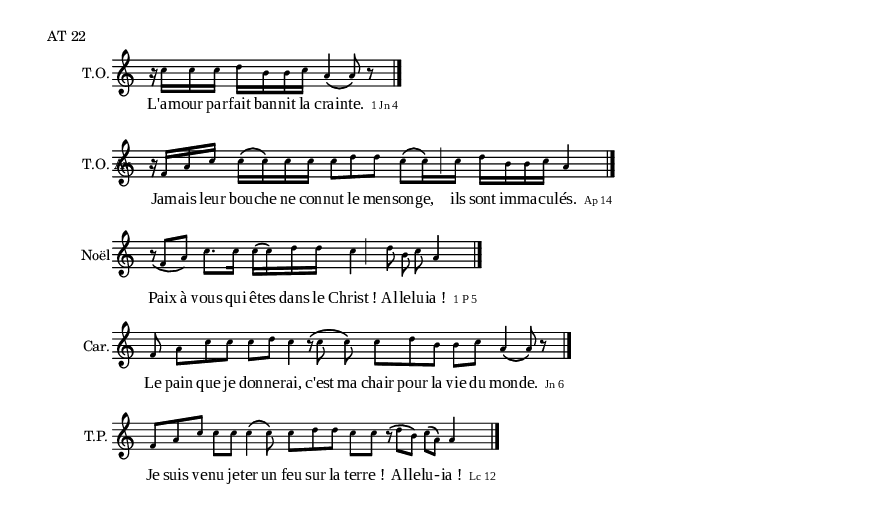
\version "2.10.0"
 \include "definitions.ly"
\markup {AT 22 }


\relative a' { 
	\new Staff {
		\cadenzaOn
		\set Staff.instrumentName = \markup{ \center-align { T.O. } }
		r16 c16[ c c]
		d16[ b b c ]
		a4\( a8\) r8
		\endBar
	}
	\addlyrics {
		L'am -- our par -- fait ban -- nit la crai -- nte.
		\markup { \citation #"1 Jn 4" } 
	}
}


\relative a' { 
	\new Staff {
		\cadenzaOn
		\set Staff.instrumentName = \markup{ \center-align { T.O. Av. } }
		r16 f16[ a c]
		c16[\( c\) c c]
		\times 2/3 { c8[ d d] }
		c8[\( c16\)\cesure \pespace c]
		d16[ b b c] a4
		\endBar
	}
	\addlyrics {
		Jam -- ais leur bou -- che ne con -- nut le men -- son -- ge, ils sont im -- ma -- cu -- lés.
		\markup { \citation #"Ap 14" } 
	}
}

\relative a' { 
	\new Staff {
		\cadenzaOn
		\set Staff.instrumentName = \markup{ \center-align { Noël } }
		\times 2/3 { r8_\( f[ a]\) }
		c8.[ c16]
		c16[\( c\) d d] c4 \cesure \pespace 
		\times 2/3 { d8 b c } a4
		\endBar
	}
	\addlyrics {
		Paix à vous qui êt -- es dans le "Christ !" "Al" -- le -- lu -- "ia !"
		\markup { \citation #"1 P 5" } 
	}
}


\relative a' { 
	\new Staff {
		\cadenzaOn
		\set Staff.instrumentName = \markup{ \center-align { Car. } }
		f8
		\times 2/3 { a[ c c] }
		c[ d]
		c4
		\espace
		\times 2/3 { r8\( c c\) }
		\times 2/3 { c[ d b] }
		b[ c]
		a4\( a8\) r
		\endBar
	}
	\addlyrics {
		Le pain que je don -- ne -- rai, c'est ma chair pour la vie du mon -- de. 
		\markup { \citation #"Jn 6" } 
	}
}
\relative a' { 
	\new Staff {
		\cadenzaOn
		\set Staff.instrumentName = \markup{ \center-align { T.P. } }
		\times 2/3 { f8[ a c] }
		c8[ c]
		\times 2/3 { c4\( c8\) }
		\times 2/3 { c8[ d d] }
		c8[ c]		\pespace 
		\times 2/3 {r8\(d[ b]\)} c[\( a\)] a4
		\endBar
	}
	\addlyrics {
		Je suis ve -- nu je -- ter un feu sur la ter -- "re !" "Al" -- le -- lu -- - -- "ia !"
		\markup { \citation #"Lc 12" } 
	}
}
